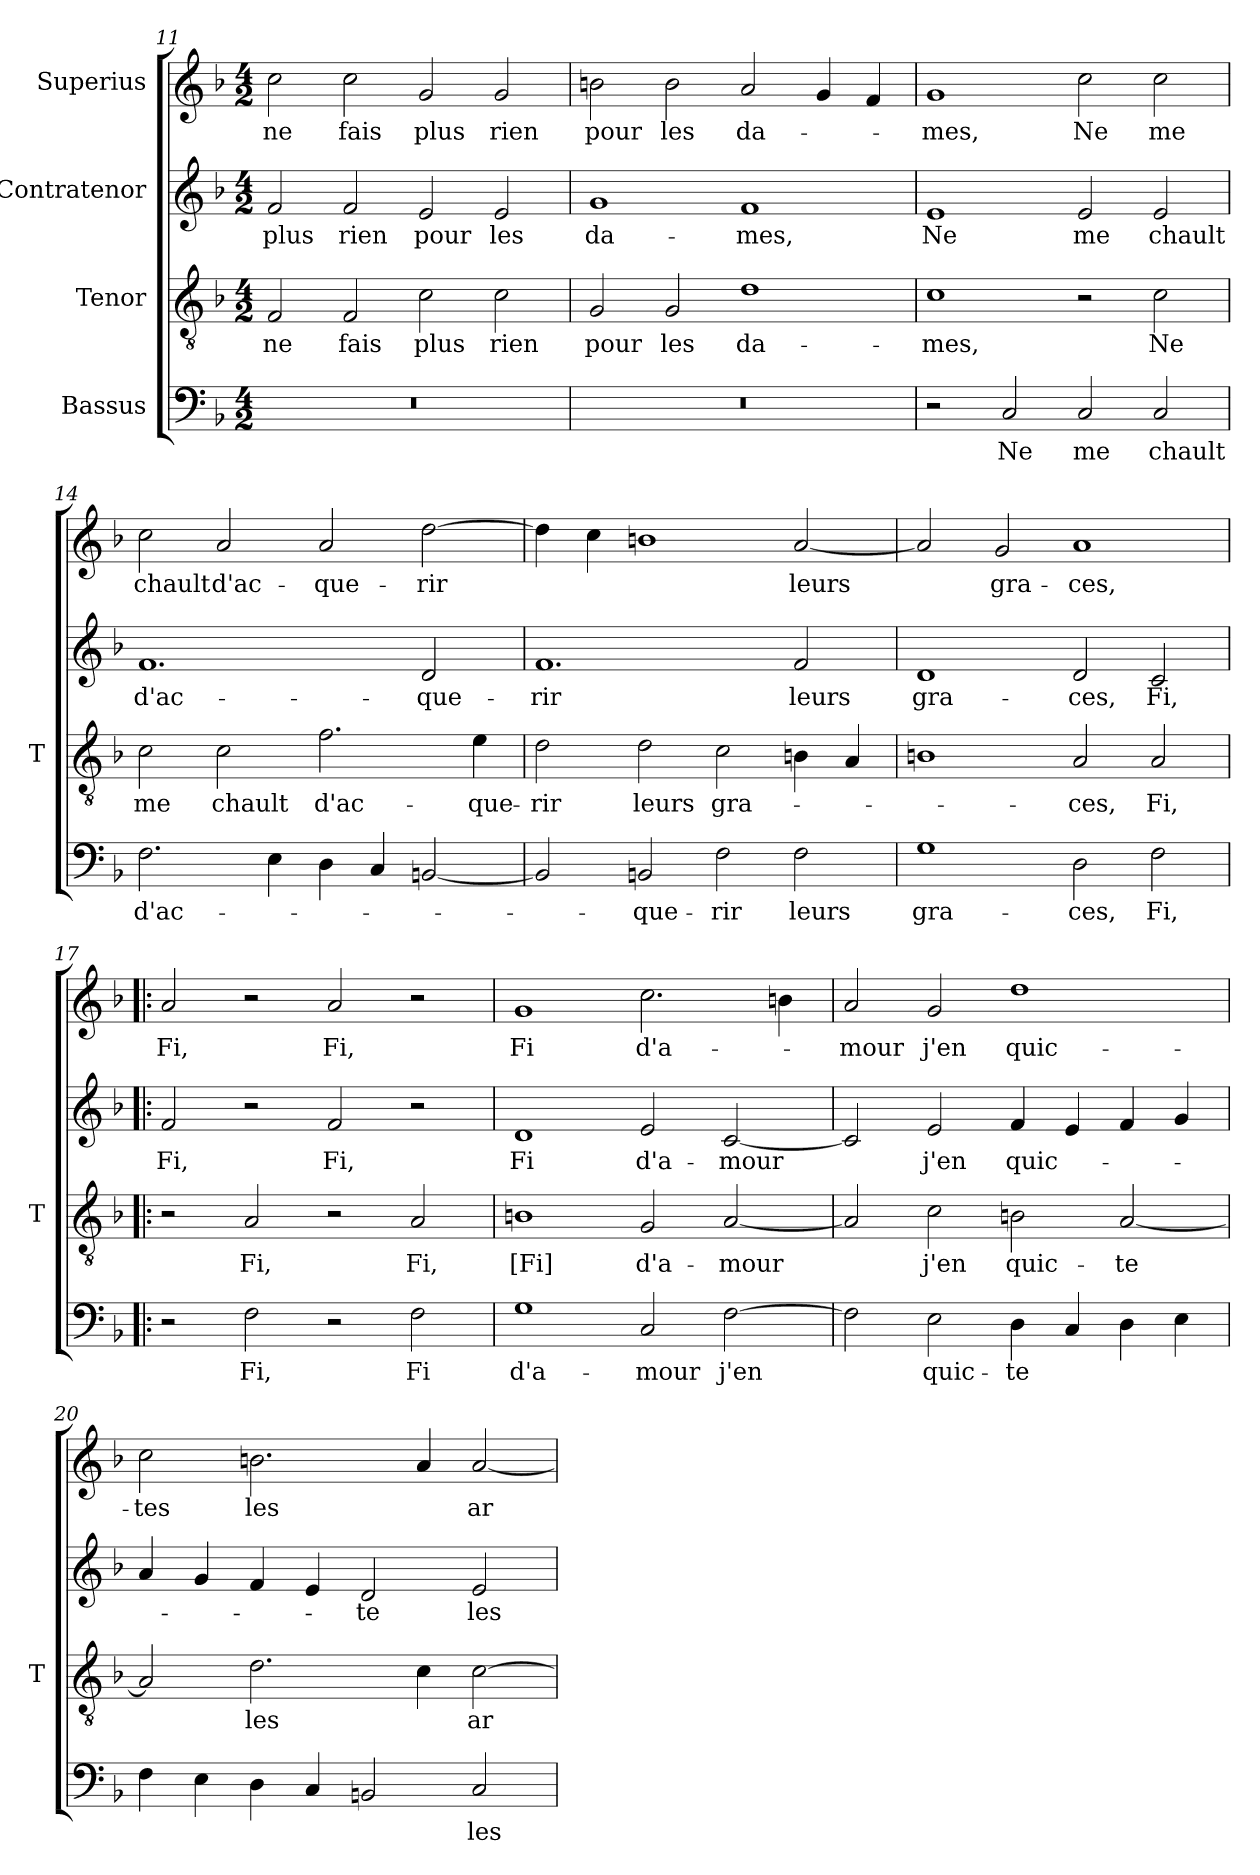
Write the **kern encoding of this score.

**kern	**text	**kern	**text	**kern	**text	**kern	**text
*part4	*part4	*part3	*part3	*part2	*part2	*part1	*part1
*staff4	*staff4	*staff3	*staff3	*staff2	*staff2	*staff1	*staff1
*I"Bassus	*	*I"Tenor	*	*I"Contratenor	*	*I"Superius	*
*	*	*I'T	*	*	*	*	*
*clefF4	*	*clefGv2	*	*clefG2	*	*clefG2	*
*k[b-]	*	*k[b-]	*	*k[b-]	*	*k[b-]	*
*M4/2	*	*M4/2	*	*M4/2	*	*M4/2	*
=11	=11	=11	=11	=11	=11	=11	=11
0r	.	2F	-ne	2f	-plus	2cc	-ne
.	.	2F	-fais	2f	-rien	2cc	-fais
.	.	2c	-plus	2e	-pour	2g	-plus
.	.	2c	-rien	2e	-les	2g	-rien
=12	=12	=12	=12	=12	=12	=12	=12
0r	.	2G	-pour	1g	da-	2bn	-pour
.	.	2G	-les	.	.	2b	-les
.	.	1d	da-	1f	-mes,	2a	da-
.	.	.	.	.	.	4g	.
.	.	.	.	.	.	4f	.
=13	=13	=13	=13	=13	=13	=13	=13
2r	.	1c	-mes,	1e	-Ne	1g	-mes,
2C	-Ne	.	.	.	.	.	.
2C	-me	2r	.	2e	-me	2cc	-Ne
2C	-chault	2c	-Ne	2e	-chault	2cc	-me
=14	=14	=14	=14	=14	=14	=14	=14
2.F	d'ac-	2c	-me	1.f	d'ac-	2cc	-chault
.	.	2c	-chault	.	.	2a	d'ac-
4E	.	.	.	.	.	.	.
4D	.	2.f	d'ac-	.	.	2a	que-
4C	.	.	.	.	.	.	.
[2BBn	.	.	.	2d	que-	[2dd	-rir
.	.	4e	que-	.	.	.	.
=15	=15	=15	=15	=15	=15	=15	=15
2BB]	.	2d	-rir	1.f	-rir	4dd]	.
.	.	.	.	.	.	4cc	.
2BBn	que-	2d	-leurs	.	.	1bn	.
2F	-rir	2c	gra-	.	.	.	.
2F	-leurs	4Bn	.	2f	-leurs	[2a	-leurs
.	.	4A	.	.	.	.	.
=16	=16	=16	=16	=16	=16	=16	=16
1G	gra-	1Bn	.	1d	gra-	2a]	.
.	.	.	.	.	.	2g	gra-
2D	-ces,	2A	-ces,	2d	-ces,	1a	-ces,
2F	-Fi,	2A	-Fi,	2c	-Fi,	.	.
=17!|:	=17!|:	=17!|:	=17!|:	=17!|:	=17!|:	=17!|:	=17!|:
2r	.	2r	.	2f	-Fi,	2a	-Fi,
2F	-Fi,	2A	-Fi,	2r	.	2r	.
2r	.	2r	.	2f	-Fi,	2a	-Fi,
2F	-Fi	2A	-Fi,	2r	.	2r	.
=18	=18	=18	=18	=18	=18	=18	=18
1G	d'a-	1Bn	-[Fi]	1d	-Fi	1g	-Fi
2C	-mour	2G	d'a-	2e	d'a-	2.cc	d'a-
[2F	-j'en	[2A	-mour	[2c	-mour	.	.
.	.	.	.	.	.	4bn	.
=19	=19	=19	=19	=19	=19	=19	=19
2F]	.	2A]	.	2c]	.	2a	-mour
2E	quic-	2c	-j'en	2e	-j'en	2g	-j'en
4D	-te	2Bn	quic-	4f	quic-	1dd	quic-
4C	.	.	.	4e	.	.	.
4D	.	[2A	-te	4f	.	.	.
4E	.	.	.	4g	.	.	.
=20	=20	=20	=20	=20	=20	=20	=20
4F	.	2A]	.	4a	.	2cc	-tes
4E	.	.	.	4g	.	.	.
4D	.	2.d	-les	4f	.	2.bn	-les
4C	.	.	.	4e	.	.	.
2BBn	.	.	.	2d	-te	.	.
.	.	4c	.	.	.	4a	.
2C	-les	[2c	ar-	2e	-les	[2a	ar-
=	=	=	=	=	=	=	=
*-	*-	*-	*-	*-	*-	*-	*-
